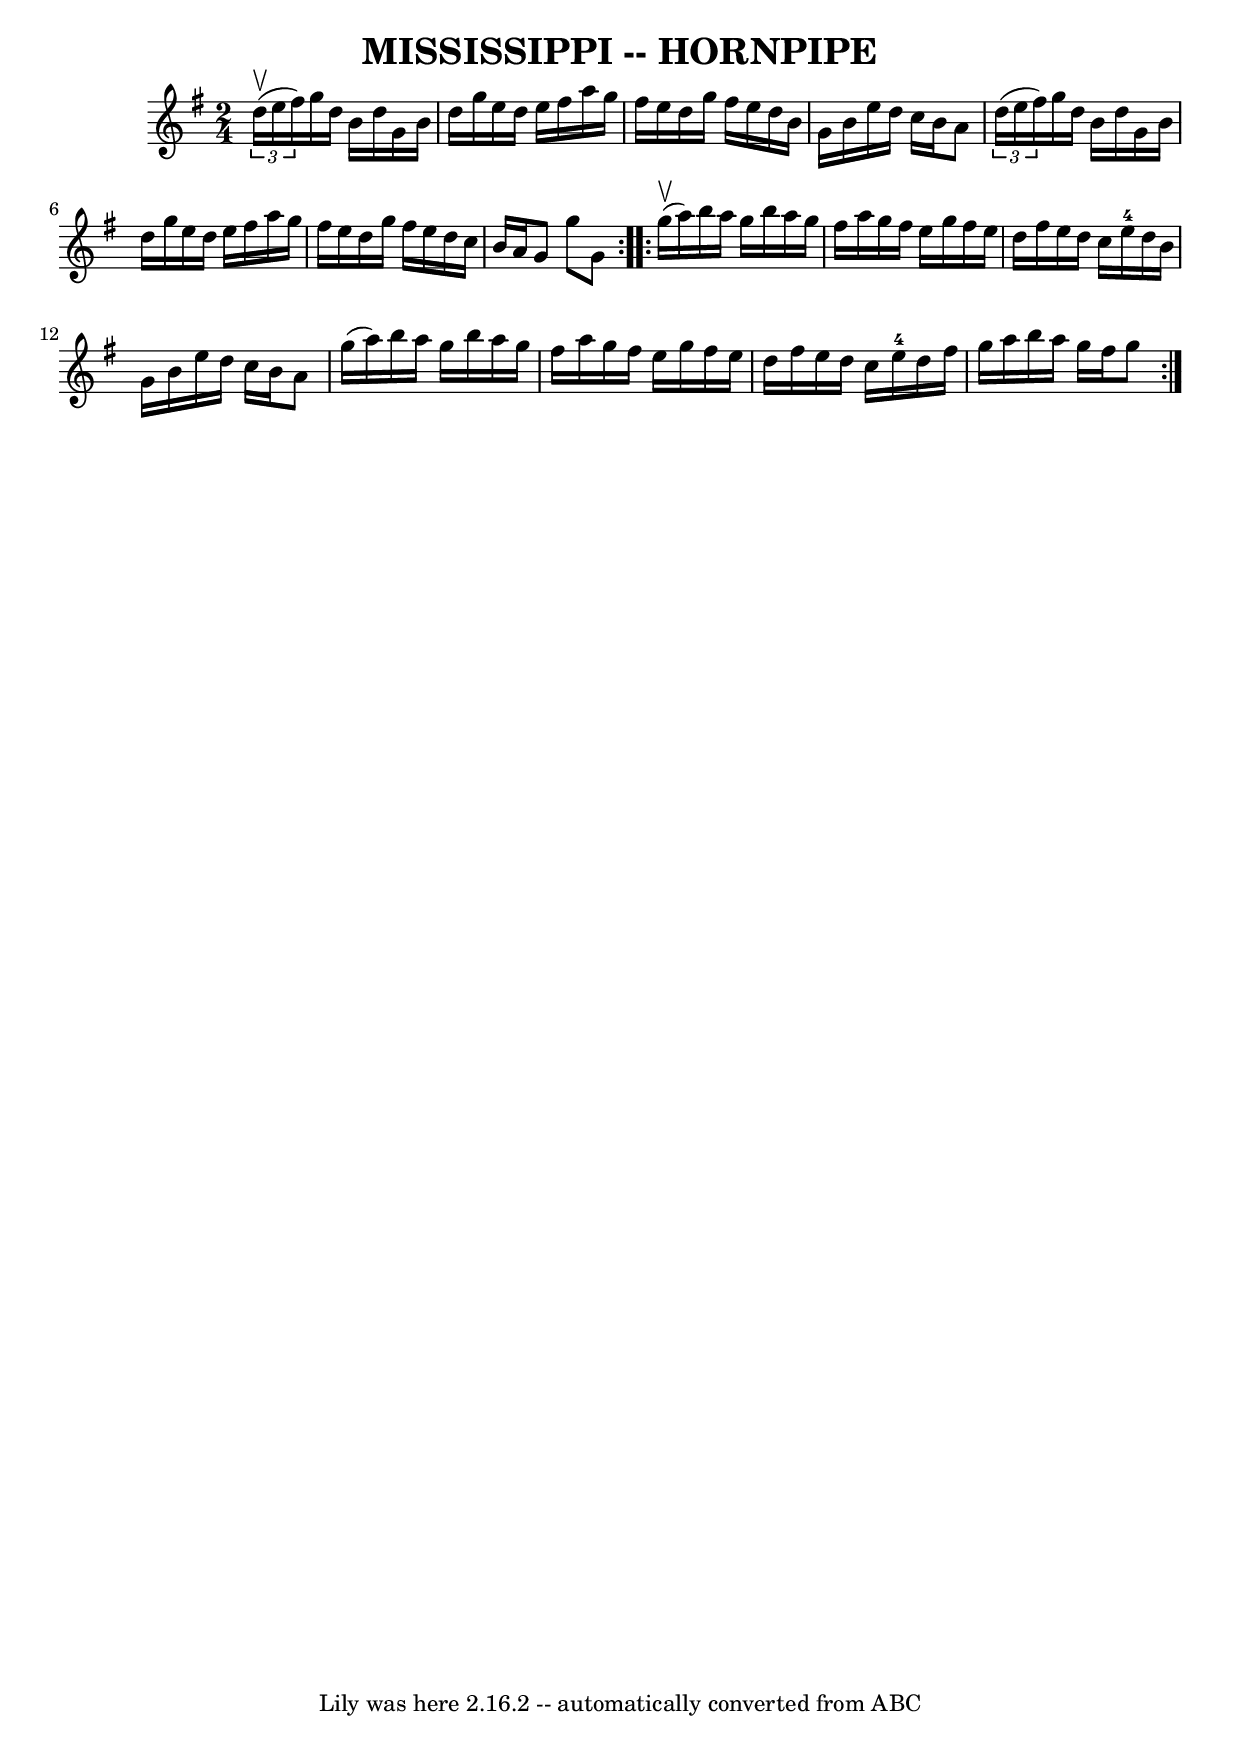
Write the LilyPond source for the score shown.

\version "2.16.2"
\include "Mammoth.ily"
\header {
  %% book = "Ryan's Mammoth Collection of Fiddle Tunes"
  crossRefNumber = "1"
  footnotes = ""
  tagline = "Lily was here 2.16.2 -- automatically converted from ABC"
  title = "MISSISSIPPI -- HORNPIPE"

}
voicedefault =  {



  \repeat volta 2 {

    \time 2/4 
    \key g \major
    \times 2/3 { d''16 (^\upbow e''16 fis''16) 
 	       }        |
    g''16 d''16 b'16 d''16 g'16 b'16 d''16         g''16     |
    e''16 d''16 e''16 fis''16 a''16 g''16         fis''16 e''16     |
    d''16 g''16 fis''16 e''16 d''16         b'16 g'16 b'16     |
    e''16 d''16 c''16 b'16 a'8    
    \times 2/3 { d''16 (e''16 fis''16)  	       }   |  |
    g''16      d''16 b'16 d''16 g'16 b'16 d''16 g''16     |
    e''16      d''16 e''16 fis''16 a''16 g''16 fis''16 e''16     |
         d''16 g''16 fis''16 e''16 d''16 c''16 b'16 a'16      |
    g'8 g''8 g'8    
  }     
  \repeat volta 2 {
    g''16 (^\upbow        a''16)        |
    b''16 a''16 g''16 b''16 a''16 g''16        fis''16 a''16     |
    g''16 fis''16 e''16 g''16 fis''16        e''16 d''16 fis''16     |
    e''16 d''16 c''16 e''16-4       d''16 b'16 g'16 b'16     |
    e''16 d''16 c''16 b'16         a'8 g''16 (a''16)   |  |
    b''16 a''16 g''16         b''16 a''16 g''16 fis''16 a''16     |
    g''16 fis''16         e''16 g''16 fis''16 e''16 d''16 fis''16     |
    e''16         d''16 c''16 e''16-4 d''16 fis''16 g''16 a''16     |
    
    b''16 a''16 g''16 fis''16 g''8    
  }   

}

\score{
  <<

    \context Staff="default"
    {
      \voicedefault 
      
    }

  >>
  \layout {
    
  }
  \midi {
  }

}
